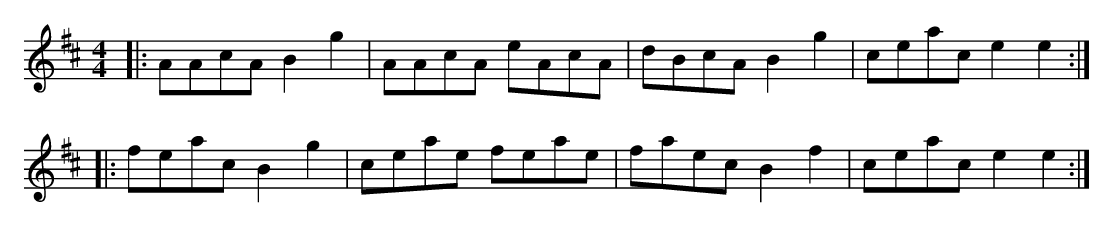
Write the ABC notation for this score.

X:1
M:4/4
K:Edor
|:AAcA B2 g2|AAcA eAcA|dBcA B2 g2|ceac e2 e2:|
|:feac B2 g2|ceae feae|faec B2 f2|ceac e2 e2:|
